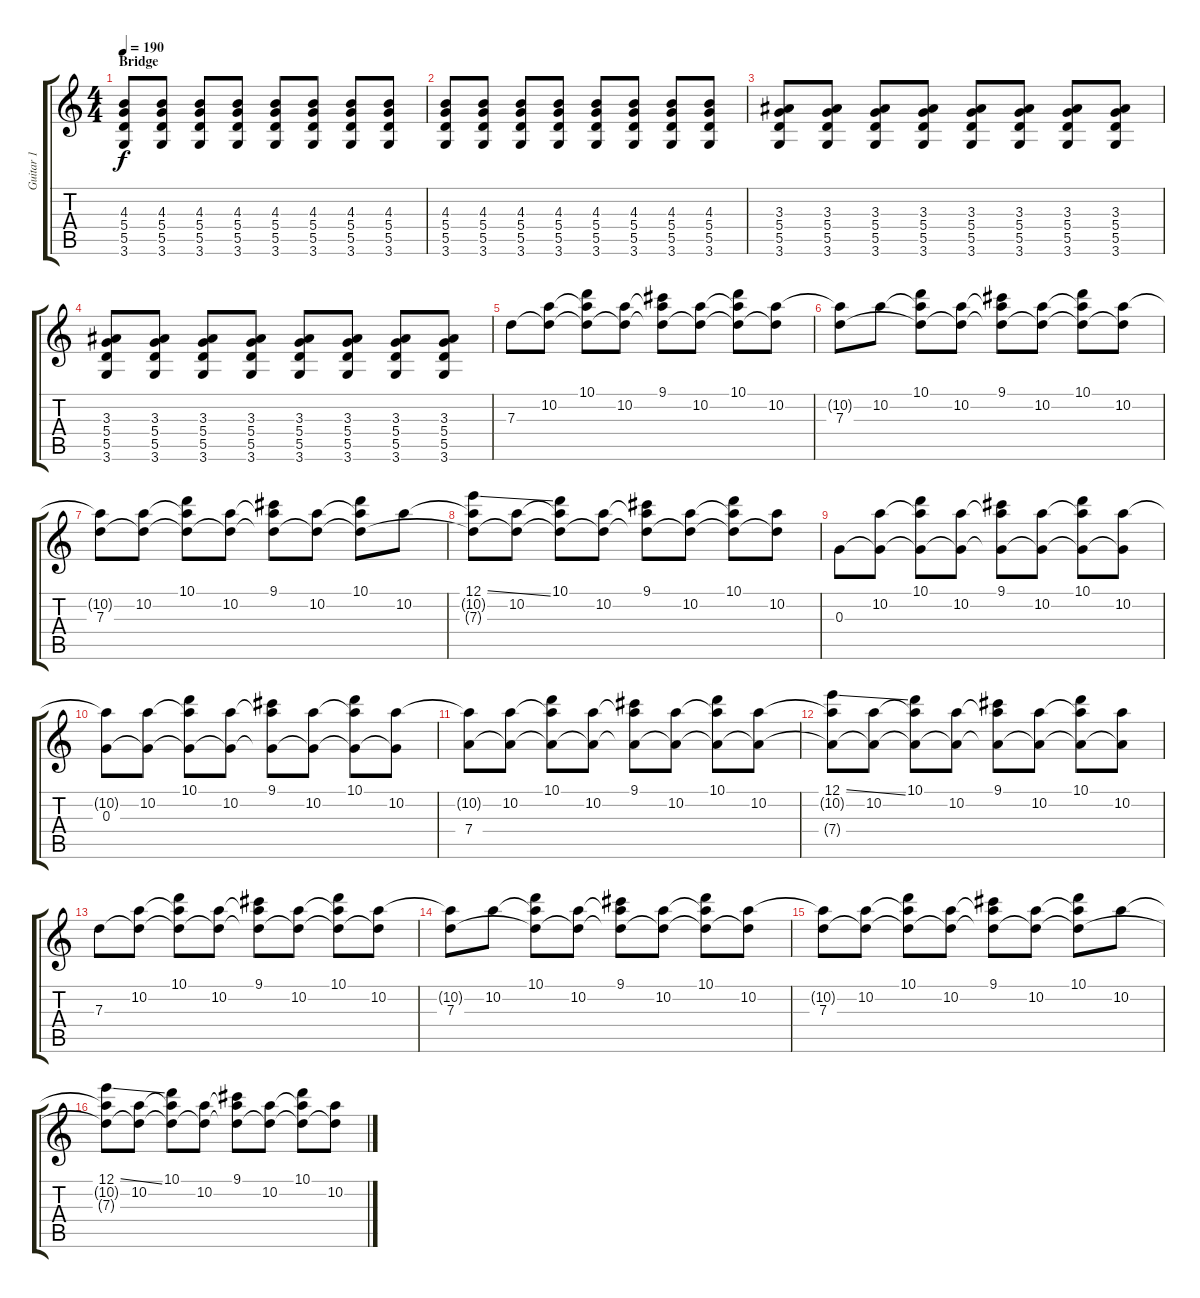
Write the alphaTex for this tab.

\track ("Guitar 1" "Guitar 1") {instrument overdrivenguitar}
\staff {score tabs}
\tuning (E4 B3 G3 D3 A2 E2) {hide}
\ts (4 4)
\section ("" "Bridge")
\tempo 190
\clef g2
\ks c
(4.3 5.4 5.5 3.6).8{dy f} (4.3 5.4 5.5 3.6).8 (4.3 5.4 5.5 3.6).8 (4.3 5.4 5.5 3.6).8 (4.3 5.4 5.5 3.6).8 (4.3 5.4 5.5 3.6).8 (4.3 5.4 5.5 3.6).8 (4.3 5.4 5.5 3.6).8 |
(4.3 5.4 5.5 3.6).8 (4.3 5.4 5.5 3.6).8 (4.3 5.4 5.5 3.6).8 (4.3 5.4 5.5 3.6).8 (4.3 5.4 5.5 3.6).8 (4.3 5.4 5.5 3.6).8 (4.3 5.4 5.5 3.6).8 (4.3 5.4 5.5 3.6).8 |
(3.3 5.4 5.5 3.6).8 (3.3 5.4 5.5 3.6).8 (3.3 5.4 5.5 3.6).8 (3.3 5.4 5.5 3.6).8 (3.3 5.4 5.5 3.6).8 (3.3 5.4 5.5 3.6).8 (3.3 5.4 5.5 3.6).8 (3.3 5.4 5.5 3.6).8 |
(3.3 5.4 5.5 3.6).8 (3.3 5.4 5.5 3.6).8 (3.3 5.4 5.5 3.6).8 (3.3 5.4 5.5 3.6).8 (3.3 5.4 5.5 3.6).8 (3.3 5.4 5.5 3.6).8 (3.3 5.4 5.5 3.6).8 (3.3 5.4 5.5 3.6).8 |
7.3.8{volume 13 instrument overdrivenguitar} (10.2 7.3{t}).8 (10.1 10.2{t} 7.3{t}).8 (10.2 7.3{t}).8 (9.1 10.2{t} 7.3{t}).8 (10.2 7.3{t}).8 (10.1 10.2{t} 7.3{t}).8 (10.2 7.3{t}).8 |
(10.2{t} 7.3).8 10.2.8 (10.1 10.2{t} 7.3{t}).8 (10.2 7.3{t}).8 (9.1 10.2{t} 7.3{t}).8 (10.2 7.3{t}).8 (10.1 10.2{t} 7.3{t}).8 (10.2 7.3{t}).8 |
(10.2{t} 7.3).8 (10.2 7.3{t}).8 (10.1 10.2{t} 7.3{t}).8 (10.2 7.3{t}).8 (9.1 10.2{t} 7.3{t}).8 (10.2 7.3{t}).8 (10.1 10.2{t} 7.3{t}).8 10.2.8 |
(12.1{ss} 10.2{t} 7.3{t}).8 (10.2 7.3{t}).8 (10.1 10.2{t} 7.3{t}).8 (10.2 7.3{t}).8 (9.1 10.2{t} 7.3{t}).8 (10.2 7.3{t}).8 (10.1 10.2{t} 7.3{t}).8 (10.2 7.3{t}).8 |
0.3.8 (10.2 0.3{t}).8 (10.1 10.2{t} 0.3{t}).8 (10.2 0.3{t}).8 (9.1 10.2{t} 0.3{t}).8 (10.2 0.3{t}).8 (10.1 10.2{t} 0.3{t}).8 (10.2 0.3{t}).8 |
(10.2{t} 0.3).8 (10.2 0.3{t}).8 (10.1 10.2{t} 0.3{t}).8 (10.2 0.3{t}).8 (9.1 10.2{t} 0.3{t}).8 (10.2 0.3{t}).8 (10.1 10.2{t} 0.3{t}).8 (10.2 0.3{t}).8 |
(10.2{t} 7.4).8 (10.2 7.4{t}).8 (10.1 10.2{t} 7.4{t}).8 (10.2 7.4{t}).8 (9.1 10.2{t} 7.4{t}).8 (10.2 7.4{t}).8 (10.1 10.2{t} 7.4{t}).8 (10.2 7.4{t}).8 |
(12.1{ss} 10.2{t} 7.4{t}).8 (10.2 7.4{t}).8 (10.1 10.2{t} 7.4{t}).8 (10.2 7.4{t}).8 (9.1 10.2{t} 7.4{t}).8 (10.2 7.4{t}).8 (10.1 10.2{t} 7.4{t}).8 (10.2 7.4{t}).8 |
7.3.8{volume 13 instrument overdrivenguitar} (10.2 7.3{t}).8 (10.1 10.2{t} 7.3{t}).8 (10.2 7.3{t}).8 (9.1 10.2{t} 7.3{t}).8 (10.2 7.3{t}).8 (10.1 10.2{t} 7.3{t}).8 (10.2 7.3{t}).8 |
(10.2{t} 7.3).8 10.2.8 (10.1 10.2{t} 7.3{t}).8 (10.2 7.3{t}).8 (9.1 10.2{t} 7.3{t}).8 (10.2 7.3{t}).8 (10.1 10.2{t} 7.3{t}).8 (10.2 7.3{t}).8 |
(10.2{t} 7.3).8 (10.2 7.3{t}).8 (10.1 10.2{t} 7.3{t}).8 (10.2 7.3{t}).8 (9.1 10.2{t} 7.3{t}).8 (10.2 7.3{t}).8 (10.1 10.2{t} 7.3{t}).8 10.2.8 |
(12.1{ss} 10.2{t} 7.3{t}).8 (10.2 7.3{t}).8 (10.1 10.2{t} 7.3{t}).8 (10.2 7.3{t}).8 (9.1 10.2{t} 7.3{t}).8 (10.2 7.3{t}).8 (10.1 10.2{t} 7.3{t}).8 (10.2 7.3{t}).8
